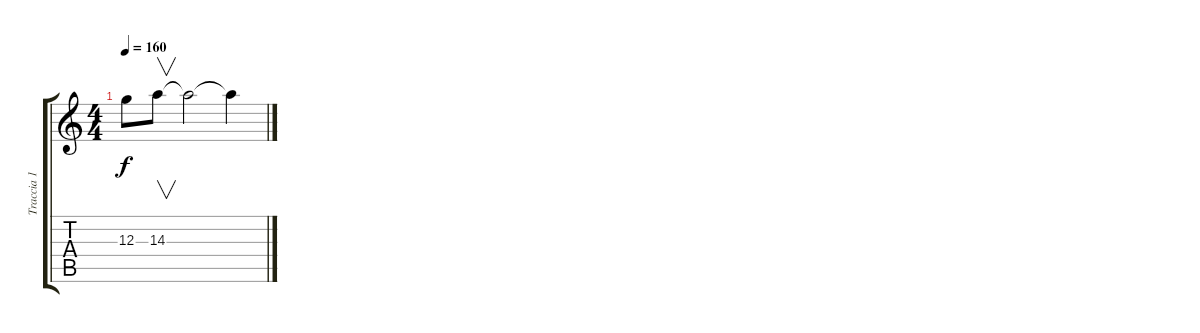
\track ("Traccia 1" "Traccia 1") {instrument distortionguitar}
\staff {score tabs}
\tuning (E4 B3 G3 D3 A2 E2) {hide}
\ts (4 4)
\tempo 160
\clef g2
\ks c
12.3{t}.8{dy f} 14.3.8{v} 14.3{t}.2 14.3{t}.4
